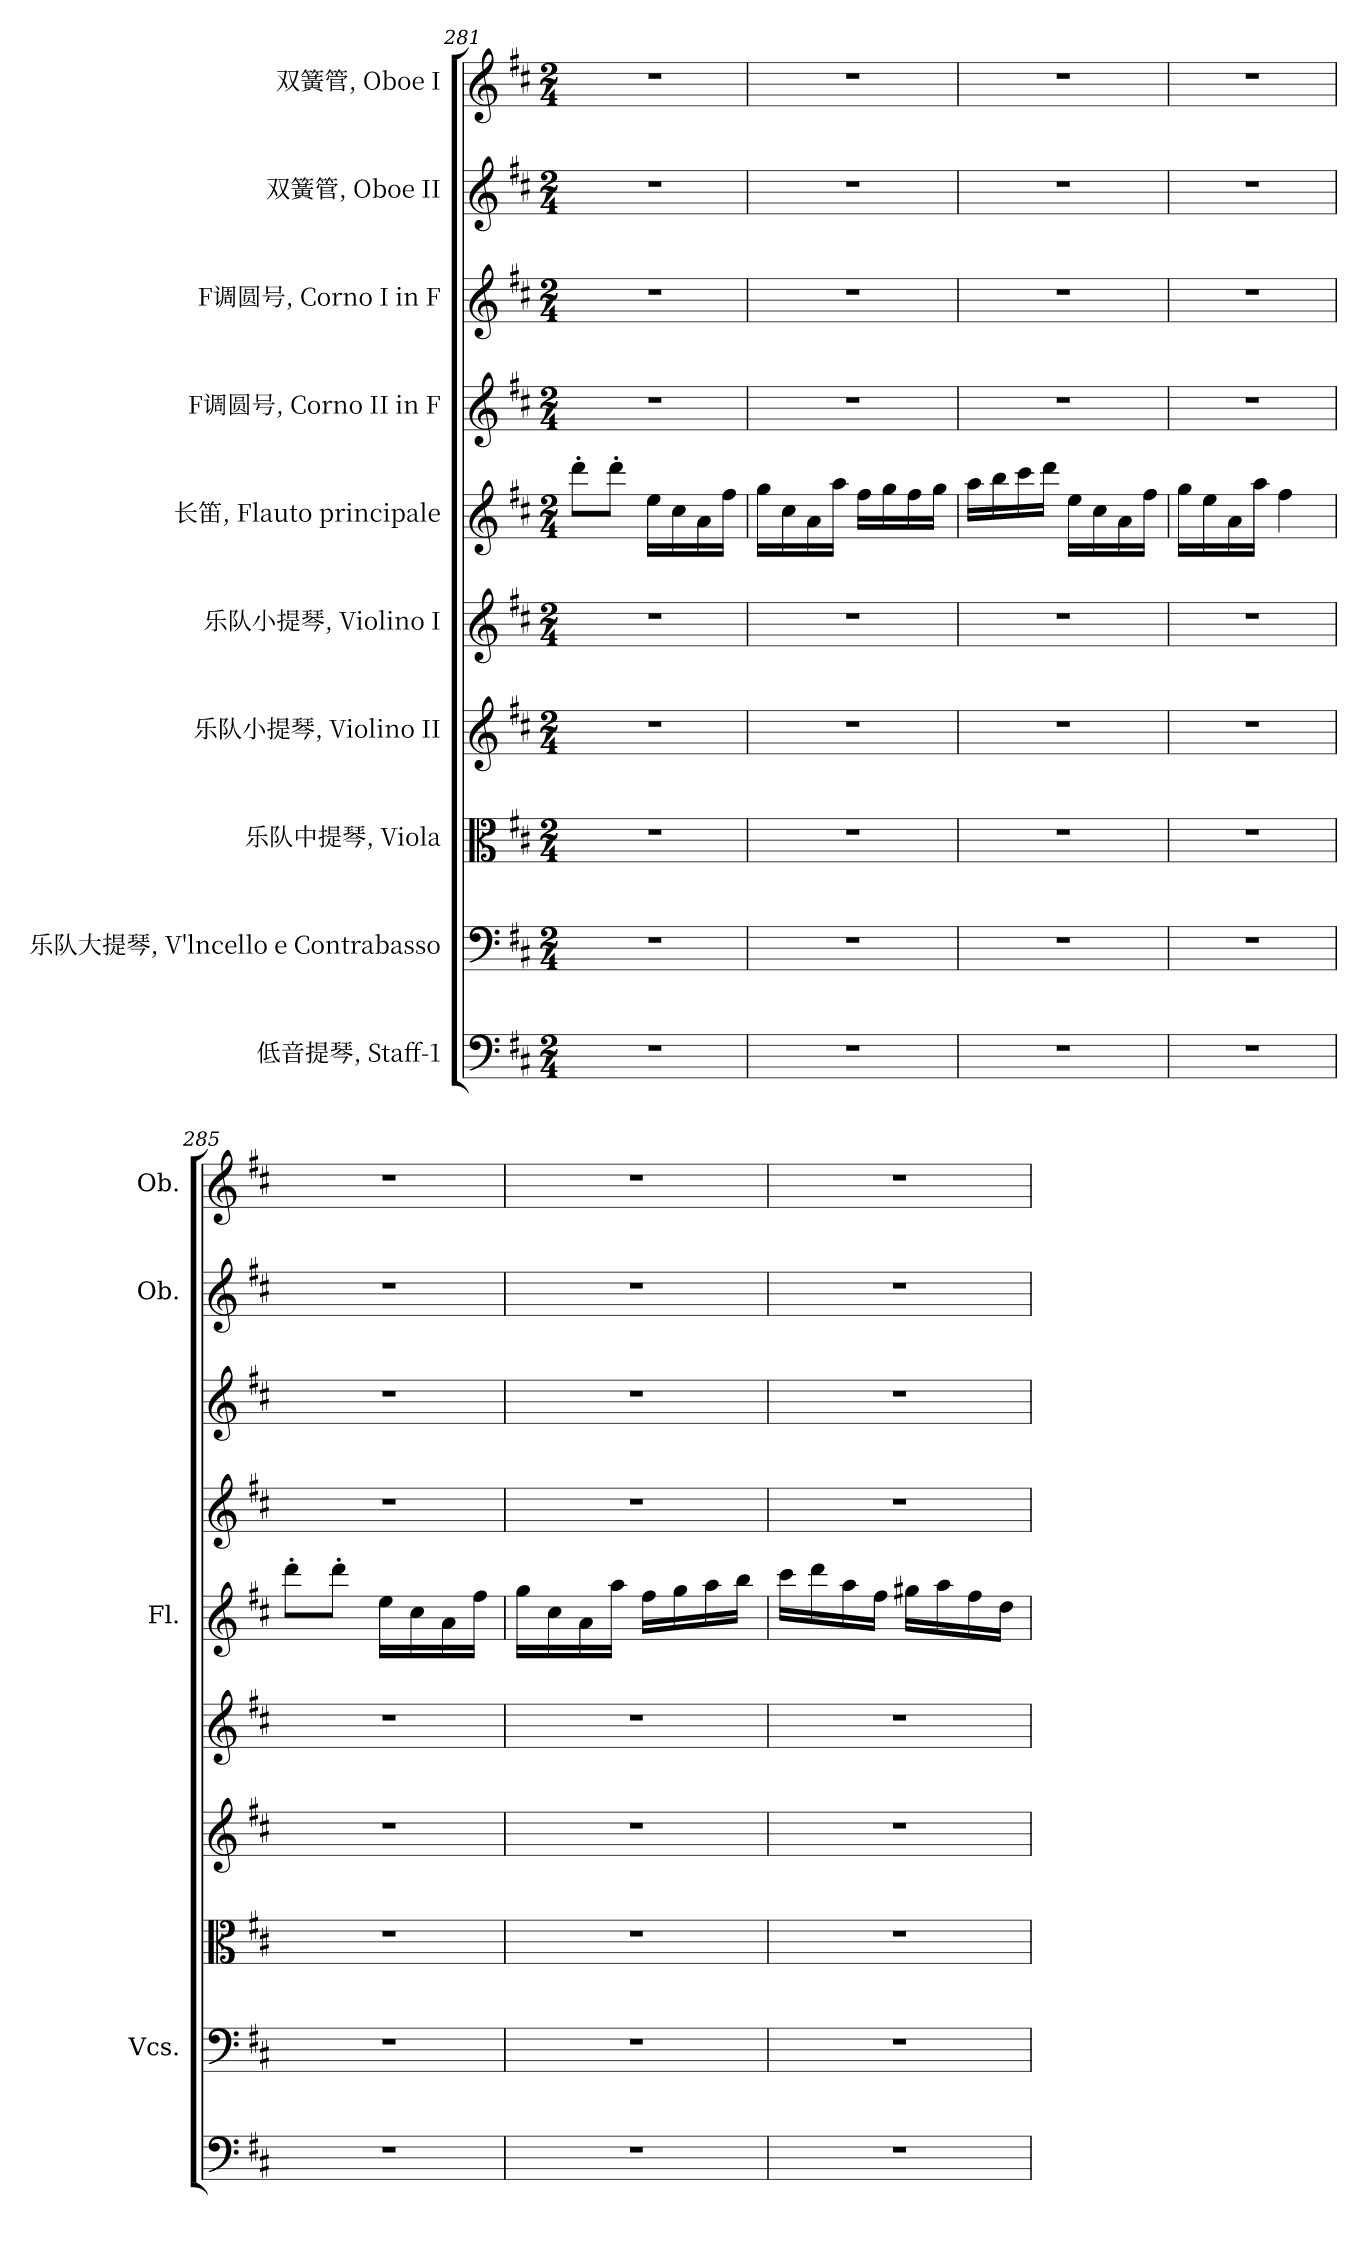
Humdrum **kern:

**kern	**kern	**kern	**kern	**kern	**kern	**kern	**kern	**kern	**kern
*part10	*part9	*part8	*part7	*part6	*part5	*part4	*part3	*part2	*part1
*staff10	*staff9	*staff8	*staff7	*staff6	*staff5	*staff4	*staff3	*staff2	*staff1
*I"低音提琴, Staff-1	*I"乐队大提琴, V'lncello e Contrabasso	*I"乐队中提琴, Viola	*I"乐队小提琴, Violino II	*I"乐队小提琴, Violino I	*I"长笛, Flauto principale	*I"F调圆号, Corno II in F	*I"F调圆号, Corno I in F	*I"双簧管, Oboe II	*I"双簧管, Oboe I
*	*I'Vcs.	*	*	*	*I'Fl.	*	*	*I'Ob.	*I'Ob.
*clefF4	*clefF4	*clefC3	*clefG2	*clefG2	*clefG2	*clefG2	*clefG2	*clefG2	*clefG2
*ITrd7c12	*	*	*	*	*	*ITrd4c7	*ITrd4c7	*	*
*k[f#c#]	*k[f#c#]	*k[f#c#]	*k[f#c#]	*k[f#c#]	*k[f#c#]	*k[f#]	*k[f#]	*k[f#c#]	*k[f#c#]
*M2/4	*M2/4	*M2/4	*M2/4	*M2/4	*M2/4	*M2/4	*M2/4	*M2/4	*M2/4
*MM106	*MM106	*MM106	*MM106	*MM106	*MM106	*MM106	*MM106	*MM106	*MM106
=281	=281	=281	=281	=281	=281	=281	=281	=281	=281
2r	2r	2r	2r	2r	8ddd'\L	2r	2r	2r	2r
.	.	.	.	.	8ddd'\J	.	.	.	.
.	.	.	.	.	16ee\LL	.	.	.	.
.	.	.	.	.	16cc#\	.	.	.	.
.	.	.	.	.	16a\	.	.	.	.
.	.	.	.	.	16ff#\JJ	.	.	.	.
=282	=282	=282	=282	=282	=282	=282	=282	=282	=282
*	*	*	*	*	*	*	*	*	*MM116
2r	2r	2r	2r	2r	16gg\LL	2r	2r	2r	2r
.	.	.	.	.	16cc#\	.	.	.	.
.	.	.	.	.	16a\	.	.	.	.
.	.	.	.	.	16aa\JJ	.	.	.	.
.	.	.	.	.	16ff#\LL	.	.	.	.
.	.	.	.	.	16gg\	.	.	.	.
.	.	.	.	.	16ff#\	.	.	.	.
.	.	.	.	.	16gg\JJ	.	.	.	.
=283	=283	=283	=283	=283	=283	=283	=283	=283	=283
*	*	*	*	*	*	*	*	*	*MM126
2r	2r	2r	2r	2r	16aa\LL	2r	2r	2r	2r
.	.	.	.	.	16bb\	.	.	.	.
.	.	.	.	.	16ccc#\	.	.	.	.
.	.	.	.	.	16ddd\JJ	.	.	.	.
.	.	.	.	.	16ee\LL	.	.	.	.
.	.	.	.	.	16cc#\	.	.	.	.
.	.	.	.	.	16a\	.	.	.	.
.	.	.	.	.	16ff#\JJ	.	.	.	.
!!LO:PB:g=z
=284	=284	=284	=284	=284	=284	=284	=284	=284	=284
*	*	*	*	*	*	*	*	*	*MM115
2r	2r	2r	2r	2r	16gg\LL	2r	2r	2r	2r
.	.	.	.	.	16ee\	.	.	.	.
.	.	.	.	.	16a\	.	.	.	.
.	.	.	.	.	16aa\JJ	.	.	.	.
.	.	.	.	.	4ff#\	.	.	.	.
=285	=285	=285	=285	=285	=285	=285	=285	=285	=285
2r	2r	2r	2r	2r	8ddd'\L	2r	2r	2r	2r
.	.	.	.	.	8ddd'\J	.	.	.	.
.	.	.	.	.	16ee\LL	.	.	.	.
.	.	.	.	.	16cc#\	.	.	.	.
.	.	.	.	.	16a\	.	.	.	.
.	.	.	.	.	16ff#\JJ	.	.	.	.
=286	=286	=286	=286	=286	=286	=286	=286	=286	=286
*	*	*	*	*	*	*	*	*	*MM111
2r	2r	2r	2r	2r	16gg\LL	2r	2r	2r	2r
.	.	.	.	.	16cc#\	.	.	.	.
.	.	.	.	.	16a\	.	.	.	.
.	.	.	.	.	16aa\JJ	.	.	.	.
.	.	.	.	.	16ff#\LL	.	.	.	.
.	.	.	.	.	16gg\	.	.	.	.
.	.	.	.	.	16aa\	.	.	.	.
.	.	.	.	.	16bb\JJ	.	.	.	.
=287	=287	=287	=287	=287	=287	=287	=287	=287	=287
*	*	*	*	*	*	*	*	*	*MM87
2r	2r	2r	2r	2r	16ccc#\LL	2r	2r	2r	2r
.	.	.	.	.	16ddd\	.	.	.	.
.	.	.	.	.	16aa\	.	.	.	.
.	.	.	.	.	16ff#\JJ	.	.	.	.
.	.	.	.	.	16gg#X\LL	.	.	.	.
.	.	.	.	.	16aa\	.	.	.	.
.	.	.	.	.	16ff#\	.	.	.	.
.	.	.	.	.	16dd\JJ	.	.	.	.
=	=	=	=	=	=	=	=	=	=
*-	*-	*-	*-	*-	*-	*-	*-	*-	*-
